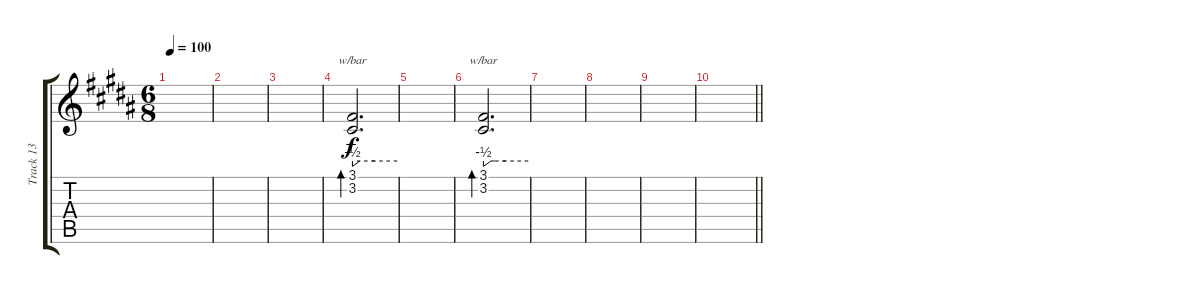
\track ("Track 13" "Track 13") {instrument sitar}
\staff {score tabs}
\tuning (E4 B3 G3 D3 A2 E2) {hide}
\ts (6 8)
\tempo 100
\clef g2
\ks b
|
|
|
(3.1 3.2).2{d tbe (custom default 0 -2 10 0 30 0 60 0) bd 60} |
|
(3.1 3.2).2{d tbe (custom default 0 -2 10 0 15 0 30 0 60 0) bd 60} |
|
|
|
\barLineRight lightlight
